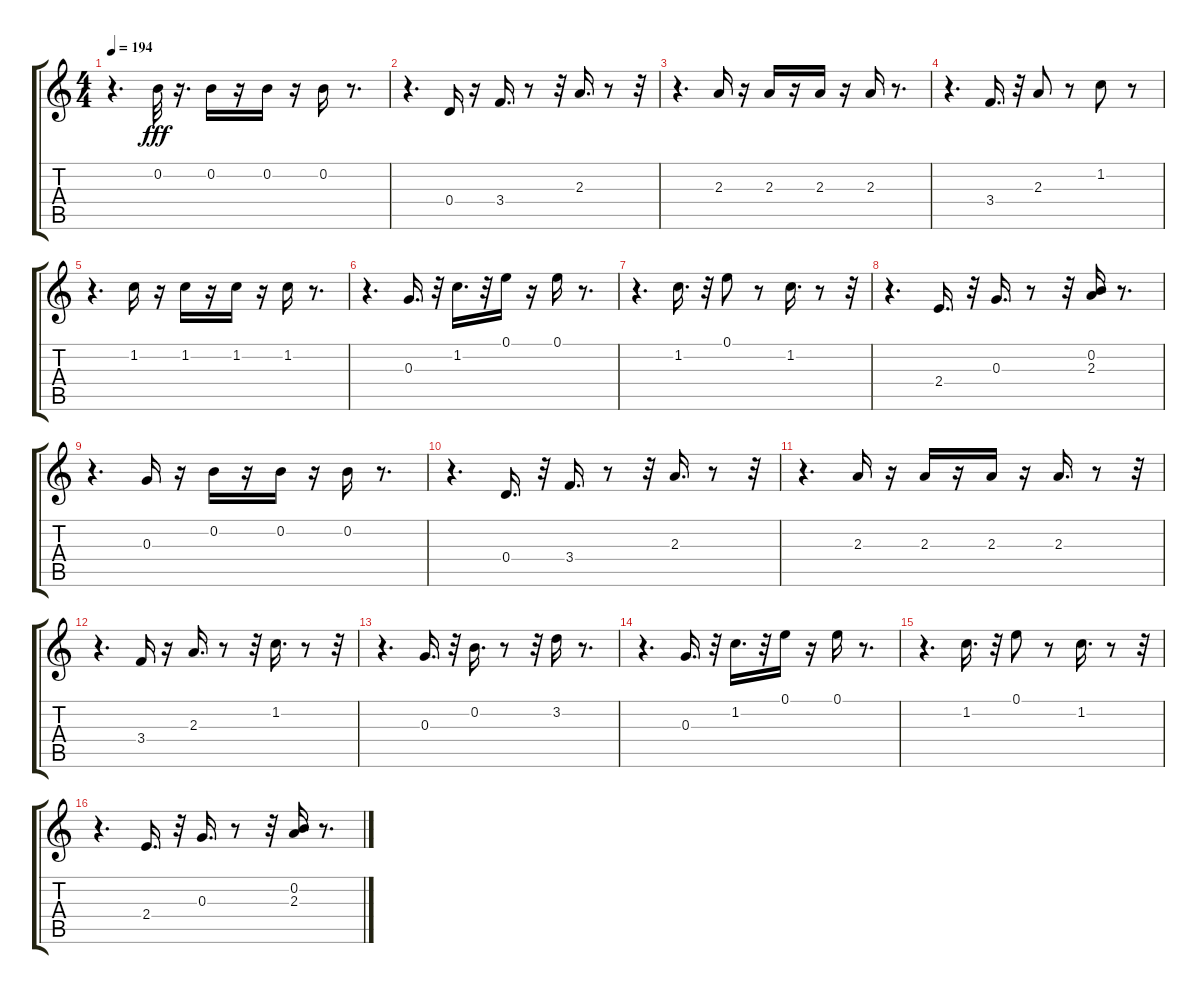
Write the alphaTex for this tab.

\track "" {instrument electricguitarmuted}
\staff {score tabs}
\tuning (E4 B3 G3 D3 A2 E2) {hide}
\ts (4 4)
\tempo 194
\clef g2
\ks c
r.4{d dy fff} 0.2.32 r.16{d} 0.2.16 r.16 0.2.16 r.16 0.2.16 r.8{d} |
r.4{d} 0.4.16 r.16 3.4.16{d} r.8 r.32 2.3.16{d} r.8 r.32 |
r.4{d} 2.3.16 r.16 2.3.16 r.16 2.3.16 r.16 2.3.16 r.8{d} |
r.4{d} 3.4.16{d} r.32 2.3.8 r.8 1.2.8 r.8 |
r.4{d} 1.2.16 r.16 1.2.16 r.16 1.2.16 r.16 1.2.16 r.8{d} |
r.4{d} 0.3.16{d} r.32 1.2.16{d} r.32 0.1.16 r.16 0.1.16 r.8{d} |
r.4{d} 1.2.16{d} r.32 0.1.8 r.8 1.2.16{d} r.8 r.32 |
r.4{d} 2.4.16{d} r.32 0.3.16{d} r.8 r.32 (0.2 2.3).16 r.8{d} |
r.4{d} 0.3.16 r.16 0.2.16 r.16 0.2.16 r.16 0.2.16 r.8{d} |
r.4{d} 0.4.16{d} r.32 3.4.16{d} r.8 r.32 2.3.16{d} r.8 r.32 |
r.4{d} 2.3.16 r.16 2.3.16 r.16 2.3.16 r.16 2.3.16{d} r.8 r.32 |
r.4{d} 3.4.16 r.16 2.3.16{d} r.8 r.32 1.2.16{d} r.8 r.32 |
r.4{d} 0.3.16{d} r.32 0.2.16{d} r.8 r.32 3.2.16 r.8{d} |
r.4{d} 0.3.16{d} r.32 1.2.16{d} r.32 0.1.16 r.16 0.1.16 r.8{d} |
r.4{d} 1.2.16{d} r.32 0.1.8 r.8 1.2.16{d} r.8 r.32 |
r.4{d} 2.4.16{d} r.32 0.3.16{d} r.8 r.32 (0.2 2.3).16 r.8{d}
